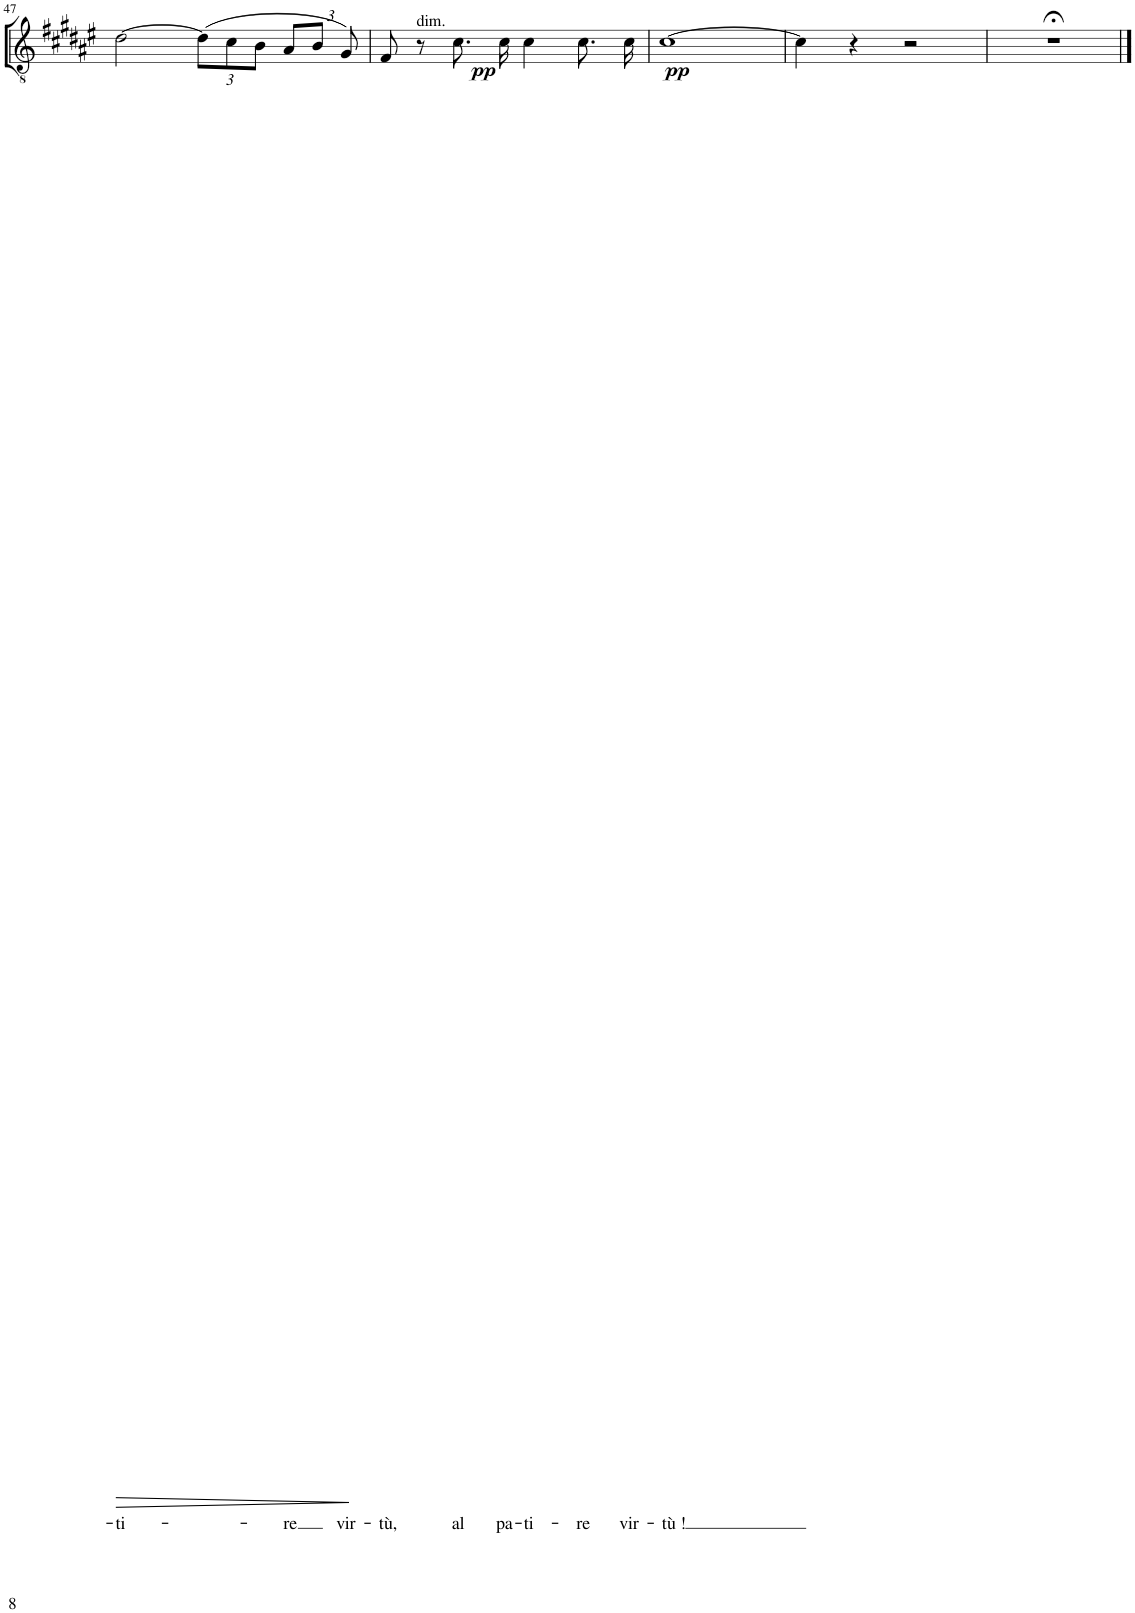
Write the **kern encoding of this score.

**kern	**text	**dynam
*part1	*part1	*part1
*staff1	*staff1	*staff1
*I"TI	*	*
!!LO:PB:g=z
*clefGv2	*	*
*k[f#c#g#d#a#e#]	*	*
*M4/4	*	*
*met(c)	*	*
=47	=47	=47
!	!LO:LY:b	!LO:HP:b
[2d#\	-ti-	>
*Xbrackettup	*	*
(12d#\L]	.	.
12c#\	.	.
12B\J	.	.
!	!LO:LY:b	!
12A#/L	-re	.
12B/J	.	.
!	!LO:LY:b	!
12G#/)	vir-	]
=48	=48	=48
!	!LO:LY:b	!
8F#/	-tù,	.
!LO:TX:a:t=dim.	!	!
!	!	!LO:DY:b
8r	.	pp
!	!LO:LY:b	!
8.c#\	al	.
!	!LO:LY:b	!
16c#\	pa-	.
!	!LO:LY:b	!
4c#\	-ti-	.
!	!LO:LY:b	!
8.c#\	-re	.
!	!LO:LY:b	!
16c#\	vir-	.
=49	=49	=49
!	!LO:LY:b	!LO:DY:b
[1c#	-tù !	pp
=50	=50	=50
4c#\]	.	.
4r	.	.
2r	.	.
=51	=51	=51
1r;<	.	.
==	==	==
*-	*-	*-
